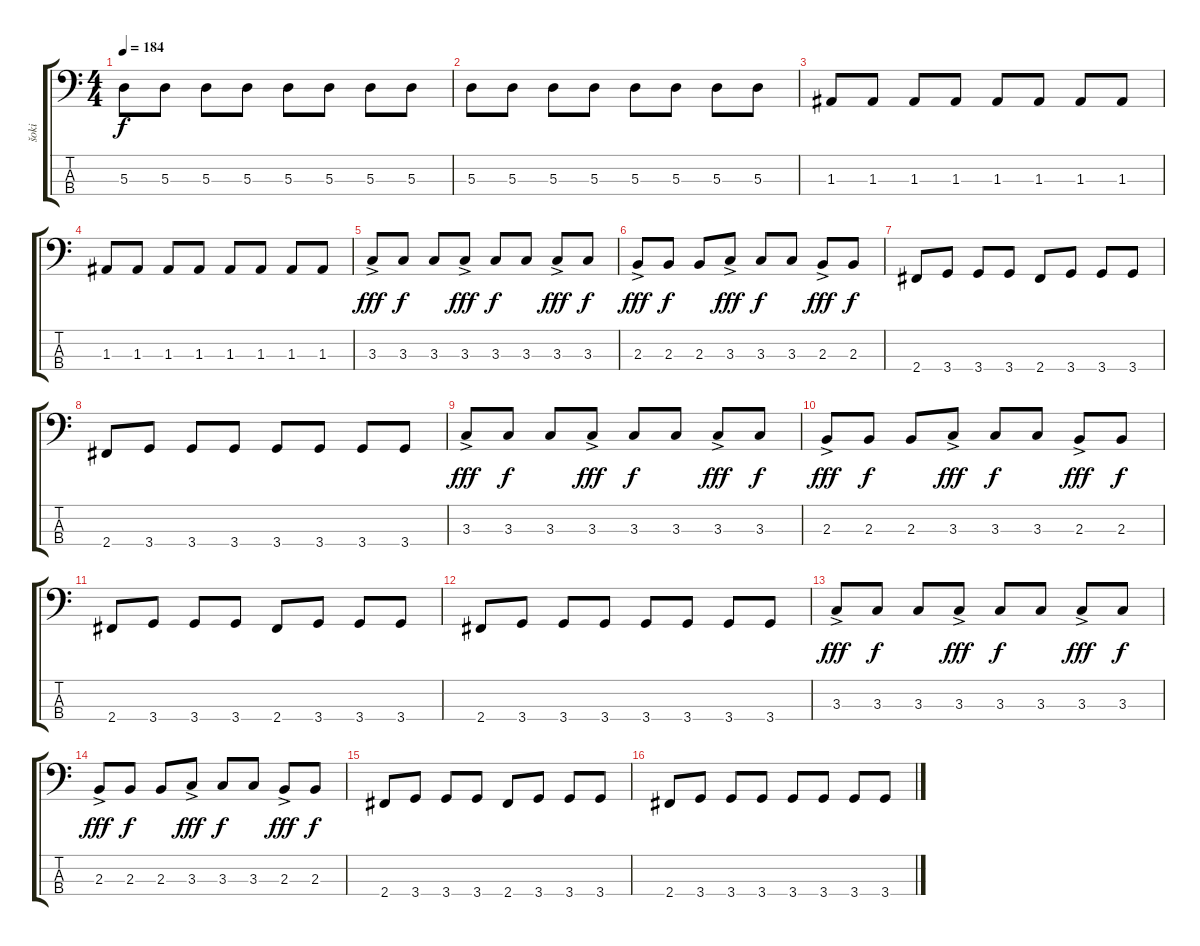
\track ("šoki" "šoki") {instrument electricbasspick}
\staff {score tabs}
\tuning (G2 D2 A1 E1) {hide}
\ts (4 4)
\tempo 184
\clef f4
\ks c
5.3.8{dy f} 5.3.8 5.3.8 5.3.8 5.3.8 5.3.8 5.3.8 5.3.8 |
5.3.8 5.3.8 5.3.8 5.3.8 5.3.8 5.3.8 5.3.8 5.3.8 |
1.3.8 1.3.8 1.3.8 1.3.8 1.3.8 1.3.8 1.3.8 1.3.8 |
1.3.8 1.3.8 1.3.8 1.3.8 1.3.8 1.3.8 1.3.8 1.3.8 |
3.3{ac}.8{dy fff} 3.3.8{dy f} 3.3.8 3.3{ac}.8{dy fff} 3.3.8{dy f} 3.3.8 3.3{ac}.8{dy fff} 3.3.8{dy f} |
2.3{ac}.8{dy fff} 2.3.8{dy f} 2.3.8 3.3{ac}.8{dy fff} 3.3.8{dy f} 3.3.8 2.3{ac}.8{dy fff} 2.3.8{dy f} |
2.4.8 3.4.8 3.4.8 3.4.8 2.4.8 3.4.8 3.4.8 3.4.8 |
2.4.8 3.4.8 3.4.8 3.4.8 3.4.8 3.4.8 3.4.8 3.4.8 |
3.3{ac}.8{dy fff} 3.3.8{dy f} 3.3.8 3.3{ac}.8{dy fff} 3.3.8{dy f} 3.3.8 3.3{ac}.8{dy fff} 3.3.8{dy f} |
2.3{ac}.8{dy fff} 2.3.8{dy f} 2.3.8 3.3{ac}.8{dy fff} 3.3.8{dy f} 3.3.8 2.3{ac}.8{dy fff} 2.3.8{dy f} |
2.4.8 3.4.8 3.4.8 3.4.8 2.4.8 3.4.8 3.4.8 3.4.8 |
2.4.8 3.4.8 3.4.8 3.4.8 3.4.8 3.4.8 3.4.8 3.4.8 |
3.3{ac}.8{dy fff} 3.3.8{dy f} 3.3.8 3.3{ac}.8{dy fff} 3.3.8{dy f} 3.3.8 3.3{ac}.8{dy fff} 3.3.8{dy f} |
2.3{ac}.8{dy fff} 2.3.8{dy f} 2.3.8 3.3{ac}.8{dy fff} 3.3.8{dy f} 3.3.8 2.3{ac}.8{dy fff} 2.3.8{dy f} |
2.4.8 3.4.8 3.4.8 3.4.8 2.4.8 3.4.8 3.4.8 3.4.8 |
2.4.8 3.4.8 3.4.8 3.4.8 3.4.8 3.4.8 3.4.8 3.4.8
